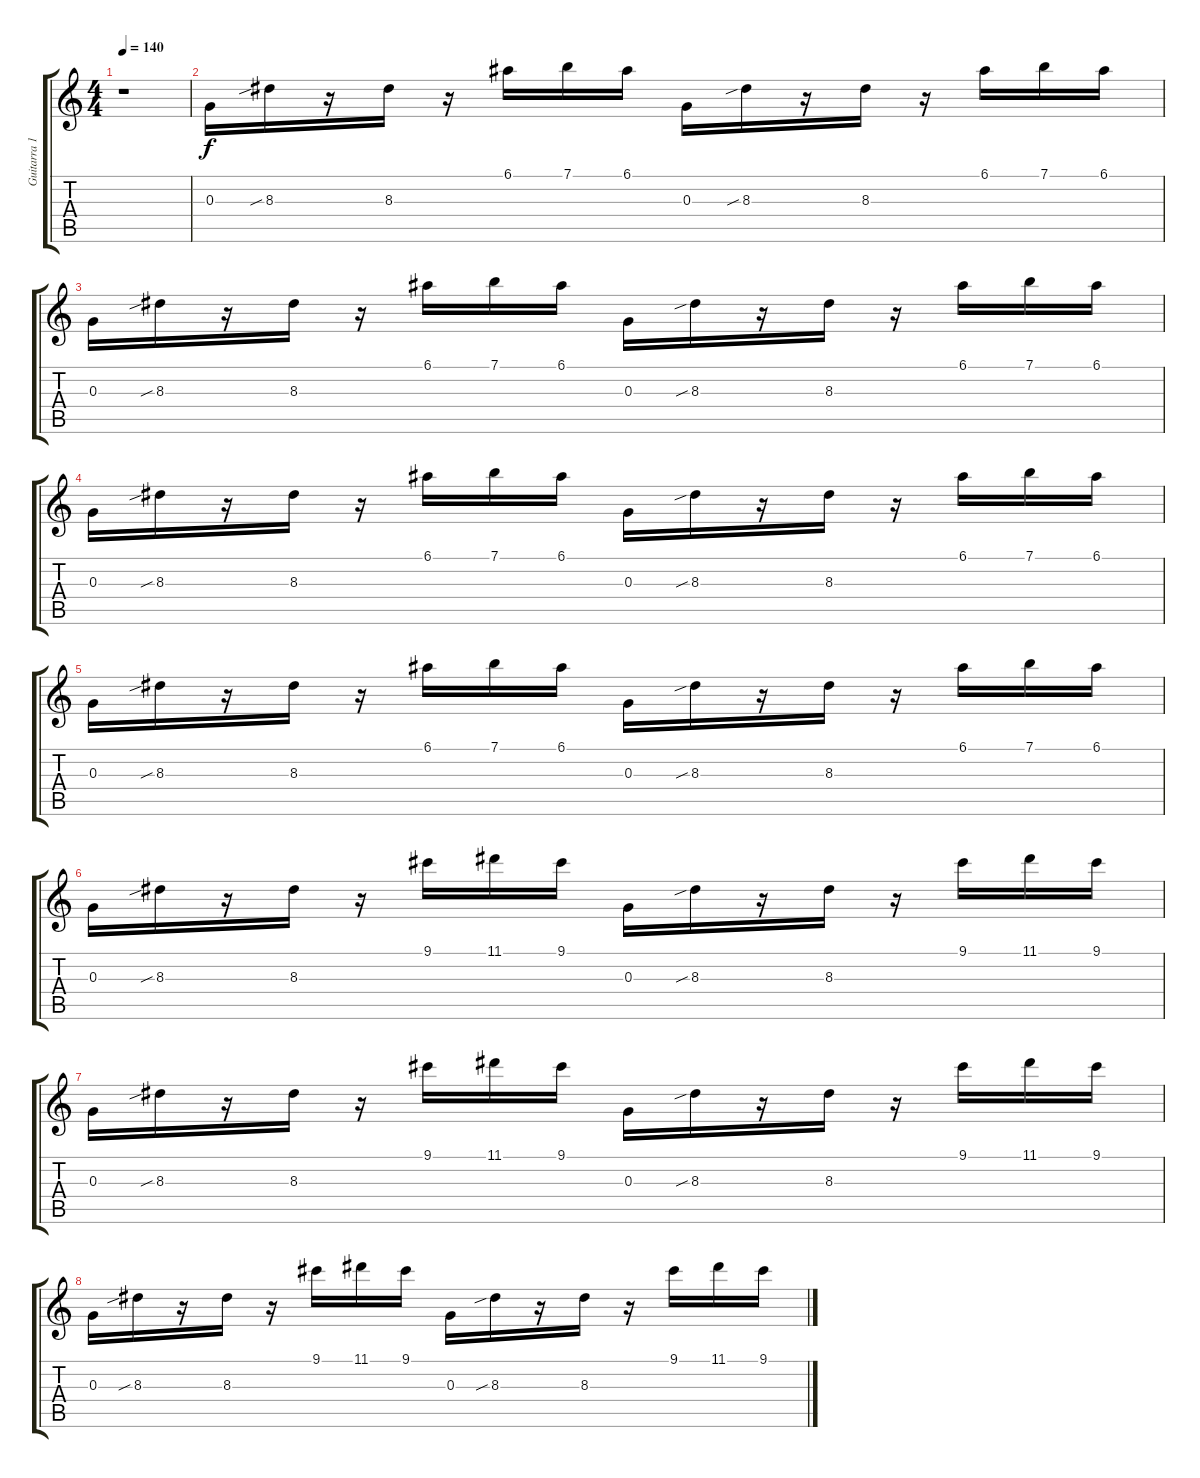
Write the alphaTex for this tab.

\track ("Guitarra 1" "Guitarra 1") {instrument distortionguitar}
\staff {score tabs}
\tuning (E4 B3 G3 D3 A2 D2) {hide}
\ts (4 4)
\tempo 140
\clef g2
\ks c
r.1{dy f} |
0.3.16 8.3{sib}.16 r.16 8.3.16 r.16 6.1.16 7.1.16 6.1.16 0.3.16 8.3{sib}.16 r.16 8.3.16 r.16 6.1.16 7.1.16 6.1.16 |
0.3.16 8.3{sib}.16 r.16 8.3.16 r.16 6.1.16 7.1.16 6.1.16 0.3.16 8.3{sib}.16 r.16 8.3.16 r.16 6.1.16 7.1.16 6.1.16 |
0.3.16 8.3{sib}.16 r.16 8.3.16 r.16 6.1.16 7.1.16 6.1.16 0.3.16 8.3{sib}.16 r.16 8.3.16 r.16 6.1.16 7.1.16 6.1.16 |
0.3.16 8.3{sib}.16 r.16 8.3.16 r.16 6.1.16 7.1.16 6.1.16 0.3.16 8.3{sib}.16 r.16 8.3.16 r.16 6.1.16 7.1.16 6.1.16 |
0.3.16 8.3{sib}.16 r.16 8.3.16 r.16 9.1.16 11.1.16 9.1.16 0.3.16 8.3{sib}.16 r.16 8.3.16 r.16 9.1.16 11.1.16 9.1.16 |
0.3.16 8.3{sib}.16 r.16 8.3.16 r.16 9.1.16 11.1.16 9.1.16 0.3.16 8.3{sib}.16 r.16 8.3.16 r.16 9.1.16 11.1.16 9.1.16 |
0.3.16 8.3{sib}.16 r.16 8.3.16 r.16 9.1.16 11.1.16 9.1.16 0.3.16 8.3{sib}.16 r.16 8.3.16 r.16 9.1.16 11.1.16 9.1.16
